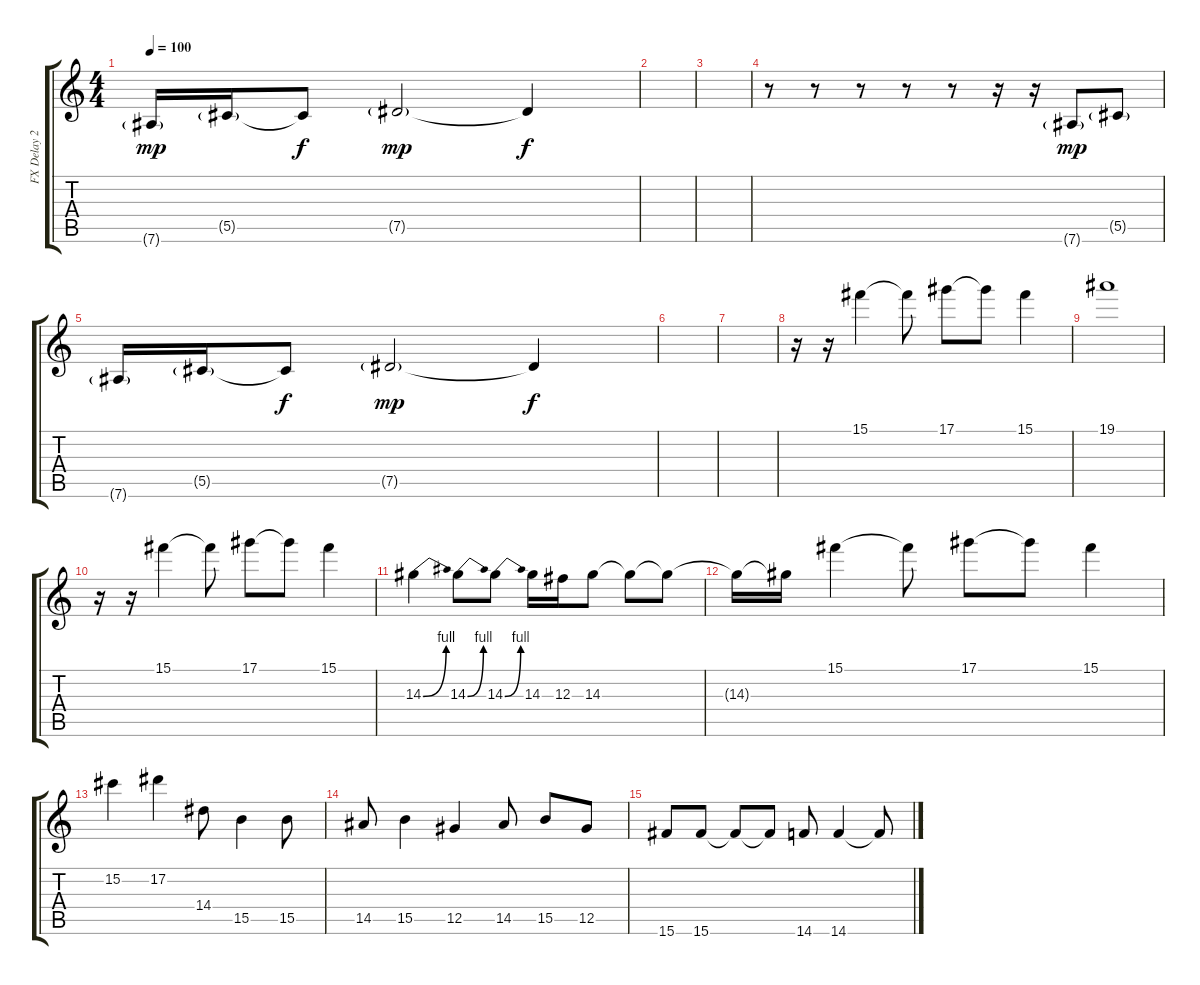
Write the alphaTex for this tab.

\track ("FX Delay 2" "FX Delay 2") {instrument overdrivenguitar}
\staff {score tabs}
\tuning (Eb4 Bb3 Gb3 Db3 Ab2 Eb2) {hide}
\ts (4 4)
\tempo 100
\clef g2
\ks c
7.6{g}.16{dy mp} 5.5{g}.16 5.5{t}.8{dy f} 7.5{g}.2{dy mp} 7.5{t}.4{dy f} |
|
|
r.8 r.8 r.8 r.8 r.8 r.16 r.16 7.6{g}.8{dy mp} 5.5{g}.8 |
7.6{g}.16 5.5{g}.16 5.5{t}.8{dy f} 7.5{g}.2{dy mp} 7.5{t}.4{dy f} |
|
|
r.16{volume 3} r.16 15.1.4 15.1{t}.8 17.1.8 17.1{t}.8 15.1.4 |
19.1.1 |
r.16 r.16 15.1.4 15.1{t}.8 17.1.8 17.1{t}.8 15.1.4 |
14.3{be (bend 0 0 60 4)}.4 14.3{be (bend 0 0 60 4)}.8 14.3{be (bend 0 0 60 4)}.8 14.3.16 12.3.16 14.3.8 14.3{t}.8 14.3{t}.8 |
14.3{t}.16 14.3{t}.16 15.1.4 15.1{t}.8 17.1.8 17.1{t}.8 15.1.4 |
15.2.4 17.2.4 14.4.8 15.5.4 15.5.8 |
14.5.8 15.5.4 12.5.4 14.5.8 15.5.8 12.5.8 |
15.6.8 15.6.8 15.6{t}.8 15.6{t}.8 14.6.8 14.6.4 14.6{t}.8
